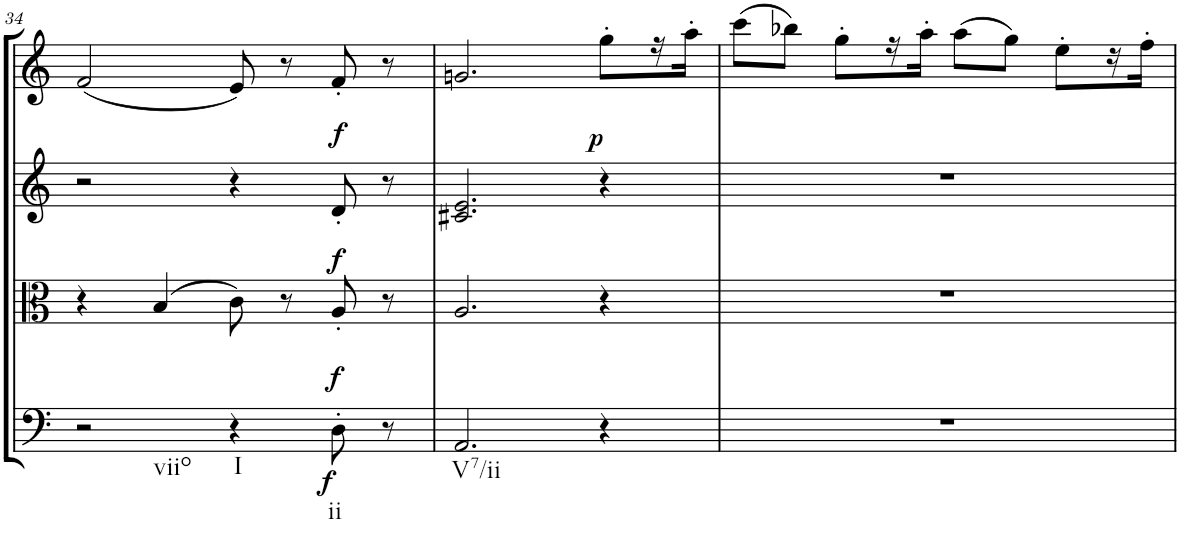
**kern	**dynam	**kern	**dynam	**kern	**dynam	**kern
*part4	*part4	*part3	*part3	*part2	*part2	*part1
*staff4	*staff4	*staff3	*staff3	*staff2	*staff2	*staff1
*I"Cello	*	*I"Viola	*	*I"2nd Violin	*	*I"1st Violin
*	*	*I'Vla	*	*I'Vln	*	*I'Vln
!!LO:PB:g=z
*clefF4	*	*clefC3	*	*clefG2	*	*clefG2
*k[]	*	*k[]	*	*k[]	*	*k[]
*M4/4	*	*M4/4	*	*M4/4	*	*M4/4
*met(c)	*	*met(c)	*	*met(c)	*	*met(c)
=34	=34	=34	=34	=34	=34	=34
!LO:TX:b:t=viio	!	!	!	!	!	!
2r	.	4r	.	2r	.	(2f/
.	.	(4B/	.	.	.	.
!LO:TX:b:t=I	!	!	!	!	!	!
4r	.	8c\)	.	4r	.	8e/)
.	.	8r	.	.	.	8r
!LO:TX:b:t=ii	!	!	!	!	!	!
!	!LO:DY:b	!	!	!	!	!
!	!LO:DY:n=1:a	!	!LO:DY:a	!	!LO:DY:a	!
8D'\	f f	8A'/	f	8d'/	f	8f'/
8r	.	8r	.	8r	.	8r
=35	=35	=35	=35	=35	=35	=35
!LO:TX:b:t=V7/ii	!	!	!	!	!	!
2.AA/	.	2.A/	.	2.c#X/ 2.e/	.	2.gn/
!	!	!	!	!	!LO:DY:a	!
4r	.	4r	.	4r	p	8gg'\L
.	.	.	.	.	.	16r
.	.	.	.	.	.	16aa'\JJ
=36	=36	=36	=36	=36	=36	=36
1r	.	1r	.	1r	.	(8ccc\L
.	.	.	.	.	.	8bb-X\J)
.	.	.	.	.	.	8gg'\L
.	.	.	.	.	.	16r
.	.	.	.	.	.	16aa'\JJ
.	.	.	.	.	.	(8aa\L
.	.	.	.	.	.	8gg\J)
.	.	.	.	.	.	8ee'\L
.	.	.	.	.	.	16r
.	.	.	.	.	.	16ff'\JJ
=	=	=	=	=	=	=
*-	*-	*-	*-	*-	*-	*-
